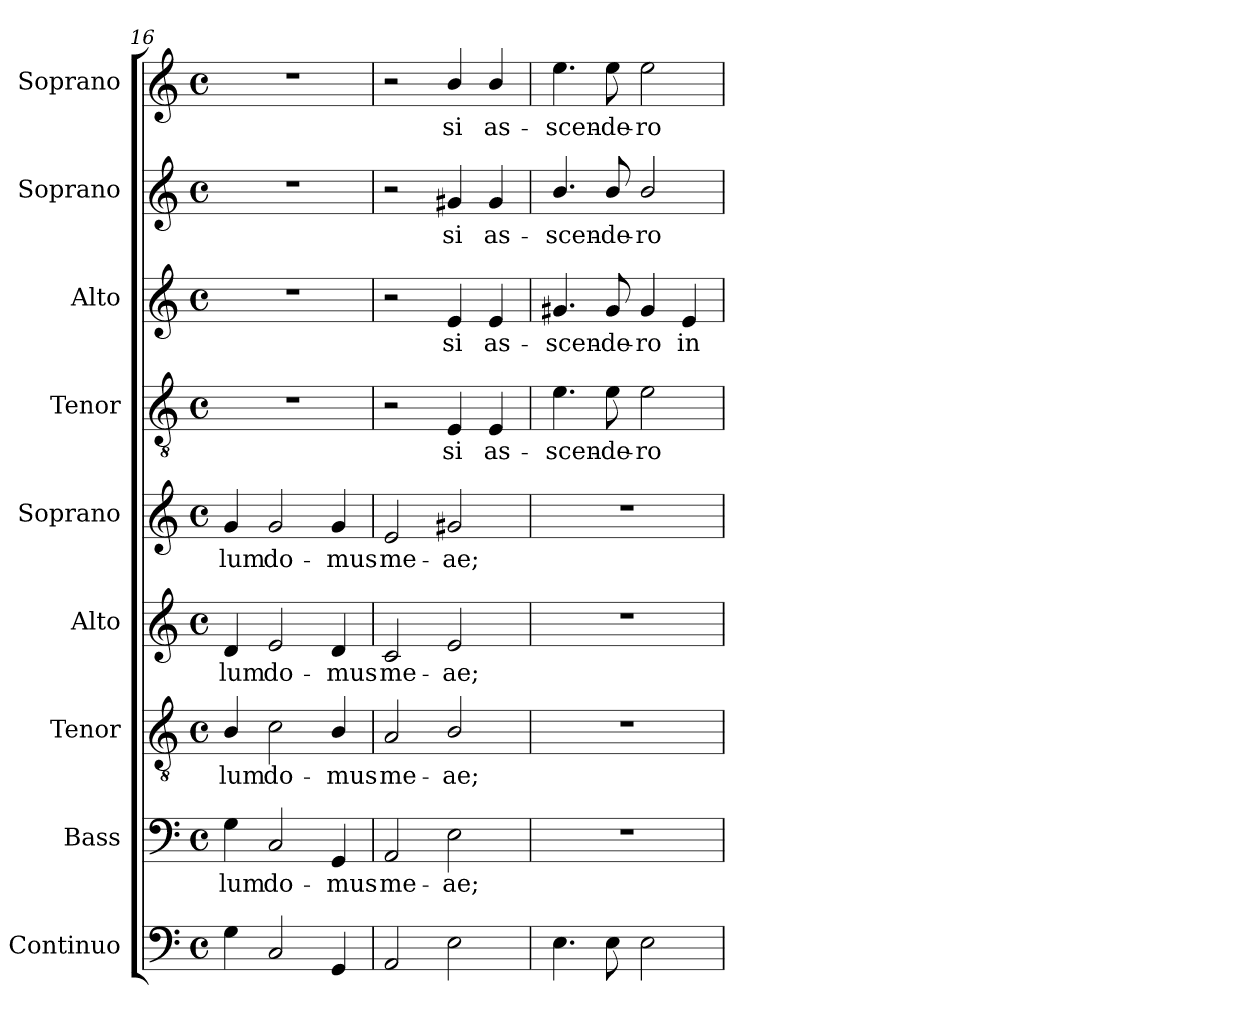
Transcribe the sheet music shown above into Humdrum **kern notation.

**kern	**kern	**text	**kern	**text	**kern	**text	**kern	**text	**kern	**text	**kern	**text	**kern	**text	**kern	**text
*part9	*part8	*part8	*part7	*part7	*part6	*part6	*part5	*part5	*part4	*part4	*part3	*part3	*part2	*part2	*part1	*part1
*staff9	*staff8	*staff8	*staff7	*staff7	*staff6	*staff6	*staff5	*staff5	*staff4	*staff4	*staff3	*staff3	*staff2	*staff2	*staff1	*staff1
*I"Continuo	*I"Bass	*	*I"Tenor	*	*I"Alto	*	*I"Soprano	*	*I"Tenor	*	*I"Alto	*	*I"Soprano	*	*I"Soprano	*
*I'Cont.	*I'B.	*	*I'T.	*	*I'A.	*	*I'S.	*	*I'T.	*	*I'A.	*	*I'S.	*	*I'S.	*
*clefF4	*clefF4	*	*clefGv2	*	*clefG2	*	*clefG2	*	*clefGv2	*	*clefG2	*	*clefG2	*	*clefG2	*
*	*	*	*ITrd7c12	*	*	*	*	*	*ITrd7c12	*	*	*	*	*	*	*
*k[]	*k[]	*	*k[]	*	*k[]	*	*k[]	*	*k[]	*	*k[]	*	*k[]	*	*k[]	*
*C:	*C:	*	*C:	*	*C:	*	*C:	*	*C:	*	*C:	*	*C:	*	*C:	*
*M4/4	*M4/4	*	*M4/4	*	*M4/4	*	*M4/4	*	*M4/4	*	*M4/4	*	*M4/4	*	*M4/4	*
*met(c)	*met(c)	*	*met(c)	*	*met(c)	*	*met(c)	*	*met(c)	*	*met(c)	*	*met(c)	*	*met(c)	*
=16	=16	=16	=16	=16	=16	=16	=16	=16	=16	=16	=16	=16	=16	=16	=16	=16
!	!	!LO:LY:b:color=#000000	!	!	!	!	!	!	!	!	!	!	!	!	!	!
!	!	!	!	!LO:LY:b:color=#000000	!	!	!	!	!	!	!	!	!	!	!	!
!	!	!	!	!	!	!LO:LY:b:color=#000000	!	!	!	!	!	!	!	!	!	!
!	!	!	!	!	!	!	!	!LO:LY:b:color=#000000	!	!	!	!	!	!	!	!
4Gi\	4Gi\	-lum	4BBi/	-lum	4di/	-lum	4gi/	-lum	1r	.	1r	.	1r	.	1r	.
!	!	!LO:LY:b:color=#000000	!	!	!	!	!	!	!	!	!	!	!	!	!	!
!	!	!	!	!LO:LY:b:color=#000000	!	!	!	!	!	!	!	!	!	!	!	!
!	!	!	!	!	!	!LO:LY:b:color=#000000	!	!	!	!	!	!	!	!	!	!
!	!	!	!	!	!	!	!	!LO:LY:b:color=#000000	!	!	!	!	!	!	!	!
2Ci/	2Ci/	do-	2Ci\	do-	2ei/	do-	2gi/	do-	.	.	.	.	.	.	.	.
!	!	!LO:LY:b:color=#000000	!	!	!	!	!	!	!	!	!	!	!	!	!	!
!	!	!	!	!LO:LY:b:color=#000000	!	!	!	!	!	!	!	!	!	!	!	!
!	!	!	!	!	!	!LO:LY:b:color=#000000	!	!	!	!	!	!	!	!	!	!
!	!	!	!	!	!	!	!	!LO:LY:b:color=#000000	!	!	!	!	!	!	!	!
4GGi/	4GGi/	-mus	4BBi/	-mus	4di/	-mus	4gi/	-mus	.	.	.	.	.	.	.	.
=17	=17	=17	=17	=17	=17	=17	=17	=17	=17	=17	=17	=17	=17	=17	=17	=17
!	!	!LO:LY:b:color=#000000	!	!	!	!	!	!	!	!	!	!	!	!	!	!
!	!	!	!	!LO:LY:b:color=#000000	!	!	!	!	!	!	!	!	!	!	!	!
!	!	!	!	!	!	!LO:LY:b:color=#000000	!	!	!	!	!	!	!	!	!	!
!	!	!	!	!	!	!	!	!LO:LY:b:color=#000000	!	!	!	!	!	!	!	!
2AAi/	2AAi/	me-	2AAi/	me-	2ci/	me-	2ei/	me-	2r	.	2r	.	2r	.	2r	.
!	!	!LO:LY:b:color=#000000	!	!	!	!	!	!	!	!	!	!	!	!	!	!
!	!	!	!	!LO:LY:b:color=#000000	!	!	!	!	!	!	!	!	!	!	!	!
!	!	!	!	!	!	!LO:LY:b:color=#000000	!	!	!	!	!	!	!	!	!	!
!	!	!	!	!	!	!	!	!LO:LY:b:color=#000000	!	!	!	!	!	!	!	!
!	!	!	!	!	!	!	!	!	!	!LO:LY:b:color=#000000	!	!	!	!	!	!
!	!	!	!	!	!	!	!	!	!	!	!	!LO:LY:b:color=#000000	!	!	!	!
!	!	!	!	!	!	!	!	!	!	!	!	!	!	!LO:LY:b:color=#000000	!	!
!	!	!	!	!	!	!	!	!	!	!	!	!	!	!	!	!LO:LY:b:color=#000000
2Ei\	2Ei\	-ae;	2BBi/	-ae;	2ei/	-ae;	2g#Xi/	-ae;	4EEi/	si	4ei/	si	4g#Xi/	si	4bi/	si
!	!	!	!	!	!	!	!	!	!	!LO:LY:b:color=#000000	!	!	!	!	!	!
!	!	!	!	!	!	!	!	!	!	!	!	!LO:LY:b:color=#000000	!	!	!	!
!	!	!	!	!	!	!	!	!	!	!	!	!	!	!LO:LY:b:color=#000000	!	!
!	!	!	!	!	!	!	!	!	!	!	!	!	!	!	!	!LO:LY:b:color=#000000
.	.	.	.	.	.	.	.	.	4EEi/	as-	4ei/	as-	4g#i/	as-	4bi/	as-
=18	=18	=18	=18	=18	=18	=18	=18	=18	=18	=18	=18	=18	=18	=18	=18	=18
!	!	!	!	!	!	!	!	!	!	!LO:LY:b:color=#000000	!	!	!	!	!	!
!	!	!	!	!	!	!	!	!	!	!	!	!LO:LY:b:color=#000000	!	!	!	!
!	!	!	!	!	!	!	!	!	!	!	!	!	!	!LO:LY:b:color=#000000	!	!
!	!	!	!	!	!	!	!	!	!	!	!	!	!	!	!	!LO:LY:b:color=#000000
4.Ei\	1r	.	1r	.	1r	.	1r	.	4.Ei\	-scen-	4.g#Xi/	-scen-	4.bi/	-scen-	4.eei\	-scen-
!	!	!	!	!	!	!	!	!	!	!LO:LY:b:color=#000000	!	!	!	!	!	!
!	!	!	!	!	!	!	!	!	!	!	!	!LO:LY:b:color=#000000	!	!	!	!
!	!	!	!	!	!	!	!	!	!	!	!	!	!	!LO:LY:b:color=#000000	!	!
!	!	!	!	!	!	!	!	!	!	!	!	!	!	!	!	!LO:LY:b:color=#000000
8Ei\	.	.	.	.	.	.	.	.	8Ei\	-de-	8g#i/	-de-	8bi/	-de-	8eei\	-de-
!	!	!	!	!	!	!	!	!	!	!LO:LY:b:color=#000000	!	!	!	!	!	!
!	!	!	!	!	!	!	!	!	!	!	!	!LO:LY:b:color=#000000	!	!	!	!
!	!	!	!	!	!	!	!	!	!	!	!	!	!	!LO:LY:b:color=#000000	!	!
!	!	!	!	!	!	!	!	!	!	!	!	!	!	!	!	!LO:LY:b:color=#000000
2Ei\	.	.	.	.	.	.	.	.	2Ei\	-ro	4g#i/	-ro	2bi/	-ro	2eei\	-ro
!	!	!	!	!	!	!	!	!	!	!	!	!LO:LY:b:color=#000000	!	!	!	!
.	.	.	.	.	.	.	.	.	.	.	4ei/	in	.	.	.	.
=	=	=	=	=	=	=	=	=	=	=	=	=	=	=	=	=
*-	*-	*-	*-	*-	*-	*-	*-	*-	*-	*-	*-	*-	*-	*-	*-	*-
